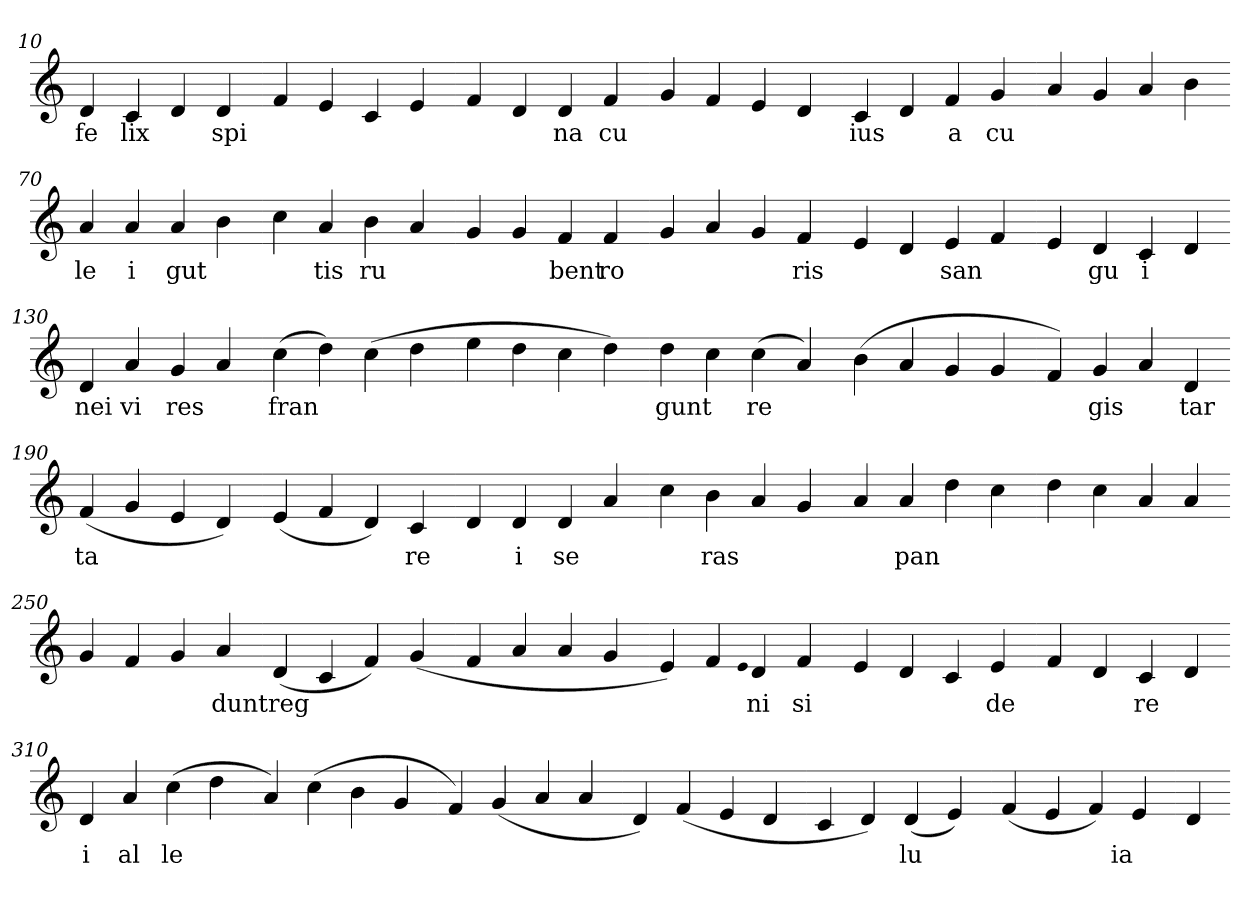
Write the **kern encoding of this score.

**kern	**text
*part1	*part1
*staff1	*staff1
*clefG2	*
=10.	=10.
4d	fe
4c	lix
4d	.
4d	spi
=20.-	=20.-
4f	.
4e	.
4c	.
4e	.
=30.-	=30.-
4f	.
4d	.
4d	na
4f	cu
=40.-	=40.-
4g	.
4f	.
4e	.
4d	.
=50.-	=50.-
4c	ius
4d	.
4f	a
4g	cu
=60.-	=60.-
4a	.
4g	.
4a	.
4b	.
=70.-	=70.-
4a	le
4a	i
4a	gut
4b	.
=80.-	=80.-
4cc	.
4a	tis
4b	ru
4a	.
=90.-	=90.-
4g	.
4g	.
4f	bent
4f	ro
=100.-	=100.-
4g	.
4a	.
4g	.
4f	ris
=110.-	=110.-
4e	.
4d	.
4e	san
4f	.
=120.-	=120.-
4e	.
4d	gu
4c	i
4d	.
=130.-	=130.-
4d	nei
4a	vi
4g	res
4a	.
=140.-	=140.-
(>4cc	fran
4dd)	.
(>4cc	.
4dd	.
=150.-	=150.-
4ee	.
4dd	.
4cc	.
4dd)	.
=160.-	=160.-
4dd	gunt
4cc	.
(>4cc	re
4a)	.
=170.-	=170.-
(>4b	.
4a	.
4g	.
4g	.
=180.-	=180.-
4f)	.
4g	gis
4a	.
4d	tar
=190.-	=190.-
(>4f	ta
4g	.
4e	.
4d)	.
=200.-	=200.-
(>4e	.
4f	.
4d)	.
4c	re
=210.-	=210.-
4d	.
4d	i
4d	se
4a	.
=220.-	=220.-
4cc	.
4b	ras
4a	.
4g	.
=230.-	=230.-
4a	.
4a	pan
4dd	.
4cc	.
=240.-	=240.-
4dd	.
4cc	.
4a	.
4a	.
=250.-	=250.-
4g	.
4f	.
4g	.
4a	dunt
=260.-	=260.-
(>4d	reg
4c	.
4f)	.
(>4g	.
=270.-	=270.-
4f	.
4a	.
4a	.
4g	.
=280.-	=280.-
4e)	.
(>4f	.
qqe	.
4d	ni
4f	si
=290.-	=290.-
4e	.
4d	.
4c	.
4e	de
=300.-	=300.-
4f	.
4d	.
4c	re
4d	.
=310.-	=310.-
4d	i
4a	al
(>4cc	le
4dd	.
=320.-	=320.-
4a)	.
(>4cc	.
4b	.
4g	.
=330.-	=330.-
4f)	.
(>4g	.
4a	.
4a	.
=340.-	=340.-
4d)	.
(>4f	.
4e	.
4d	.
=350.-	=350.-
4c	.
4d)	.
(>4d	lu
4e)	.
=360.-	=360.-
(>4f	.
4e	.
4f)	.
4e	ia
=370.-	=370.-
4d	.
=-	=-
*-	*-
